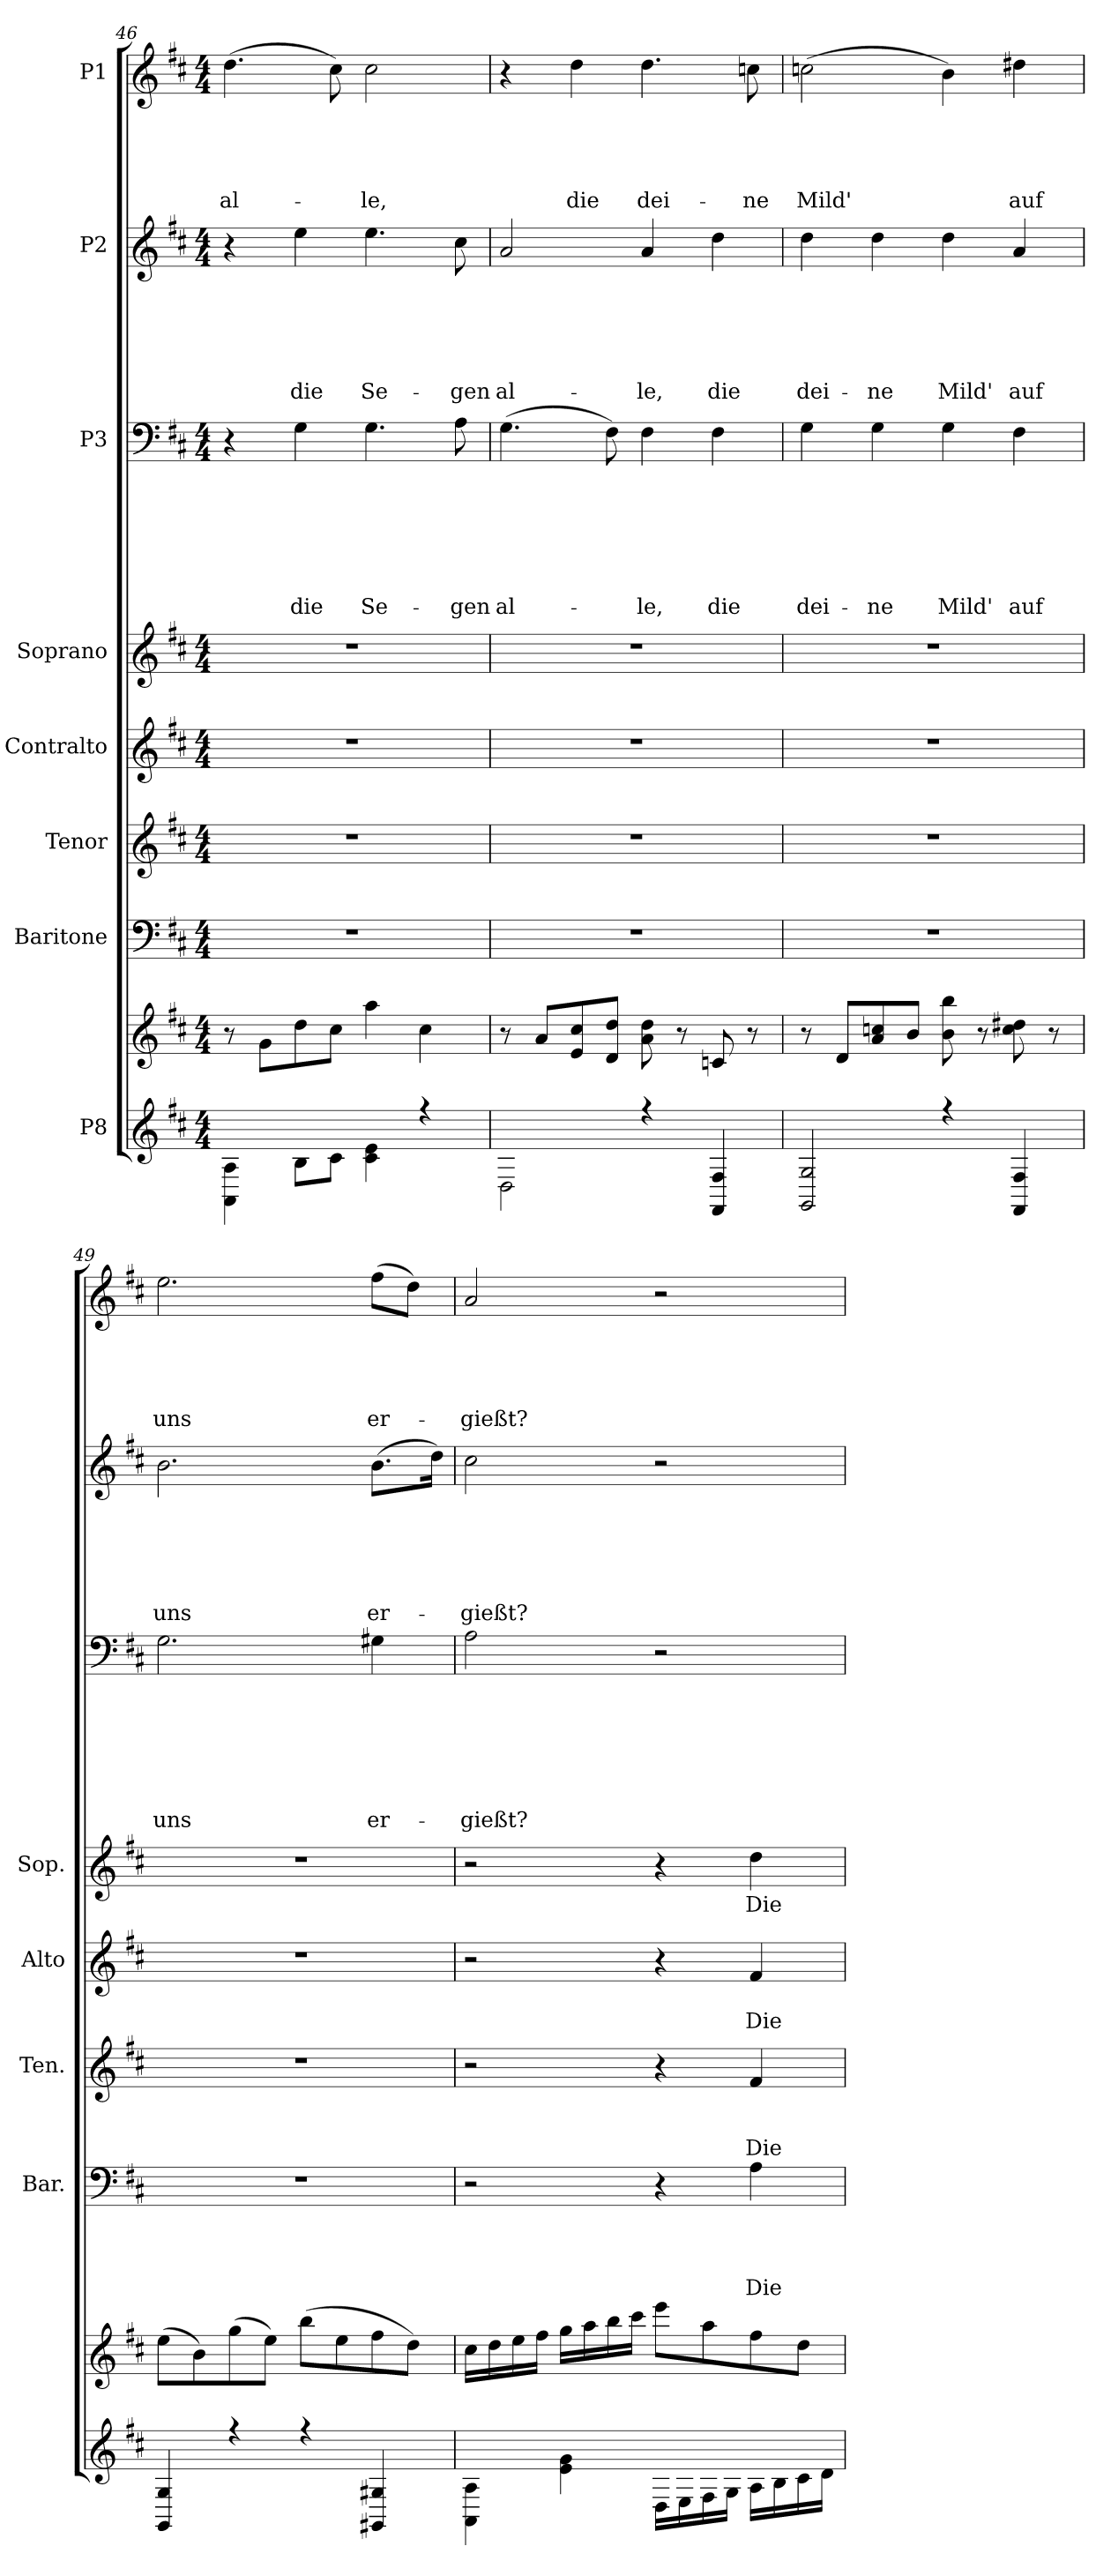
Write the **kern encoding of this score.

**kern	**kern	**kern	**text	**text	**text	**text	**kern	**text	**text	**text	**kern	**text	**text	**kern	**text	**kern	**text	**text	**text	**text	**text	**text	**text	**kern	**text	**text	**text	**text	**text	**text	**kern	**text	**text	**text	**text	**text
*part8	*part8	*part7	*part7	*part7	*part7	*part7	*part6	*part6	*part6	*part6	*part5	*part5	*part5	*part4	*part4	*part3	*part3	*part3	*part3	*part3	*part3	*part3	*part3	*part2	*part2	*part2	*part2	*part2	*part2	*part2	*part1	*part1	*part1	*part1	*part1	*part1
*staff9	*staff8	*staff7	*staff7	*staff7	*staff7	*staff7	*staff6	*staff6	*staff6	*staff6	*staff5	*staff5	*staff5	*staff4	*staff4	*staff3	*staff3	*staff3	*staff3	*staff3	*staff3	*staff3	*staff3	*staff2	*staff2	*staff2	*staff2	*staff2	*staff2	*staff2	*staff1	*staff1	*staff1	*staff1	*staff1	*staff1
*I"P8	*	*I"Baritone	*	*	*	*	*I"Tenor	*	*	*	*I"Contralto	*	*	*I"Soprano	*	*I"P3	*	*	*	*	*	*	*	*I"P2	*	*	*	*	*	*	*I"P1	*	*	*	*	*
*	*	*I'Bar.	*	*	*	*	*I'Ten.	*	*	*	*I'Alto	*	*	*I'Sop.	*	*	*	*	*	*	*	*	*	*	*	*	*	*	*	*	*	*	*	*	*	*
*clefG2	*clefG2	*clefF4	*	*	*	*	*clefG2	*	*	*	*clefG2	*	*	*clefG2	*	*clefF4	*	*	*	*	*	*	*	*clefG2	*	*	*	*	*	*	*clefG2	*	*	*	*	*
*	*	*	*	*	*	*	*ITrd7c12	*	*	*	*	*	*	*	*	*	*	*	*	*	*	*	*	*ITrd7c12	*	*	*	*	*	*	*	*	*	*	*	*
*k[f#c#]	*k[f#c#]	*k[f#c#]	*	*	*	*	*k[f#c#]	*	*	*	*k[f#c#]	*	*	*k[f#c#]	*	*k[f#c#]	*	*	*	*	*	*	*	*k[f#c#]	*	*	*	*	*	*	*k[f#c#]	*	*	*	*	*
*D:	*D:	*D:	*	*	*	*	*D:	*	*	*	*D:	*	*	*D:	*	*D:	*	*	*	*	*	*	*	*D:	*	*	*	*	*	*	*D:	*	*	*	*	*
*M4/4	*M4/4	*M4/4	*	*	*	*	*M4/4	*	*	*	*M4/4	*	*	*M4/4	*	*M4/4	*	*	*	*	*	*	*	*M4/4	*	*	*	*	*	*	*M4/4	*	*	*	*	*
=46	=46	=46	=46	=46	=46	=46	=46	=46	=46	=46	=46	=46	=46	=46	=46	=46	=46	=46	=46	=46	=46	=46	=46	=46	=46	=46	=46	=46	=46	=46	=46	=46	=46	=46	=46	=46
*^	*^	*	*	*	*	*	*	*	*	*	*	*	*	*	*	*	*	*	*	*	*	*	*	*	*	*	*	*	*	*	*	*	*	*	*	*
*	*	*	*^	*	*	*	*	*	*	*	*	*	*	*	*	*	*	*	*	*	*	*	*	*	*	*	*	*	*	*	*	*	*	*	*	*	*	*
!	!	!	!	!	!	!	!	!	!	!	!	!	!	!	!	!	!	!	!	!	!	!	!	!	!	!	!	!	!	!	!	!	!	!	!	!	!	!	!LO:LY:b
4AA\ 4A\	1ryy	1ryy	1ryy	8r	1r	.	.	.	.	1r	.	.	.	1r	.	.	1r	.	4r	.	.	.	.	.	.	.	4r	.	.	.	.	.	.	(>4.dd\	.	.	.	.	al-
.	.	.	.	8g\L	.	.	.	.	.	.	.	.	.	.	.	.	.	.	.	.	.	.	.	.	.	.	.	.	.	.	.	.	.	.	.	.	.	.	.
!	!	!	!	!	!	!	!	!	!	!	!	!	!	!	!	!	!	!	!	!	!	!	!	!	!	!LO:LY:b	!	!	!	!	!	!	!LO:LY:b	!	!	!	!	!	!
8B\L	.	.	.	8dd\	.	.	.	.	.	.	.	.	.	.	.	.	.	.	4G\	.	.	.	.	.	.	die	4e\	.	.	.	.	.	die	.	.	.	.	.	.
8c#\J	.	.	.	8cc#\J	.	.	.	.	.	.	.	.	.	.	.	.	.	.	.	.	.	.	.	.	.	.	.	.	.	.	.	.	.	8cc#\)	.	.	.	.	.
!	!	!	!	!	!	!	!	!	!	!	!	!	!	!	!	!	!	!	!	!	!	!	!	!	!	!LO:LY:b	!	!	!	!	!	!	!LO:LY:b	!	!	!	!	!	!LO:LY:b
4c#\ 4e\	.	.	.	4aa\	.	.	.	.	.	.	.	.	.	.	.	.	.	.	4.G\	.	.	.	.	.	.	Se-	4.e\	.	.	.	.	.	Se-	2cc#\	.	.	.	.	-le,
4r	.	.	.	4cc#\	.	.	.	.	.	.	.	.	.	.	.	.	.	.	.	.	.	.	.	.	.	.	.	.	.	.	.	.	.	.	.	.	.	.	.
!	!	!	!	!	!	!	!	!	!	!	!	!	!	!	!	!	!	!	!	!	!	!	!	!	!	!LO:LY:b	!	!	!	!	!	!	!LO:LY:b	!	!	!	!	!	!
.	.	.	.	.	.	.	.	.	.	.	.	.	.	.	.	.	.	.	8A\	.	.	.	.	.	.	-gen	8c#\	.	.	.	.	.	-gen	.	.	.	.	.	.
=47	=47	=47	=47	=47	=47	=47	=47	=47	=47	=47	=47	=47	=47	=47	=47	=47	=47	=47	=47	=47	=47	=47	=47	=47	=47	=47	=47	=47	=47	=47	=47	=47	=47	=47	=47	=47	=47	=47	=47
!	!	!	!	!	!	!	!	!	!	!	!	!	!	!	!	!	!	!	!	!	!	!	!	!	!	!LO:LY:b	!	!	!	!	!	!	!LO:LY:b	!	!	!	!	!	!
2D\	1ryy	1ryy	1ryy	8r	1r	.	.	.	.	1r	.	.	.	1r	.	.	1r	.	(>4.G\	.	.	.	.	.	.	al-	2A/	.	.	.	.	.	al-	4r	.	.	.	.	.
.	.	.	.	8a/L	.	.	.	.	.	.	.	.	.	.	.	.	.	.	.	.	.	.	.	.	.	.	.	.	.	.	.	.	.	.	.	.	.	.	.
!	!	!	!	!	!	!	!	!	!	!	!	!	!	!	!	!	!	!	!	!	!	!	!	!	!	!	!	!	!	!	!	!	!	!	!	!	!	!	!LO:LY:b
.	.	.	.	8e/ 8cc#/	.	.	.	.	.	.	.	.	.	.	.	.	.	.	.	.	.	.	.	.	.	.	.	.	.	.	.	.	.	4dd\	.	.	.	.	die
.	.	.	.	8d/ 8dd/J	.	.	.	.	.	.	.	.	.	.	.	.	.	.	8F#\)	.	.	.	.	.	.	.	.	.	.	.	.	.	.	.	.	.	.	.	.
!	!	!	!	!	!	!	!	!	!	!	!	!	!	!	!	!	!	!	!	!	!	!	!	!	!	!LO:LY:b	!	!	!	!	!	!	!LO:LY:b	!	!	!	!	!	!LO:LY:b
4r	.	.	.	8a\ 8dd\	.	.	.	.	.	.	.	.	.	.	.	.	.	.	4F#\	.	.	.	.	.	.	-le,	4A/	.	.	.	.	.	-le,	4.dd\	.	.	.	.	dei-
.	.	.	.	8r	.	.	.	.	.	.	.	.	.	.	.	.	.	.	.	.	.	.	.	.	.	.	.	.	.	.	.	.	.	.	.	.	.	.	.
!	!	!	!	!	!	!	!	!	!	!	!	!	!	!	!	!	!	!	!	!	!	!	!	!	!	!LO:LY:b	!	!	!	!	!	!	!LO:LY:b	!	!	!	!	!	!
4FF#/ 4F#/	.	.	.	8cn/	.	.	.	.	.	.	.	.	.	.	.	.	.	.	4F#\	.	.	.	.	.	.	die	4d\	.	.	.	.	.	die	.	.	.	.	.	.
!	!	!	!	!	!	!	!	!	!	!	!	!	!	!	!	!	!	!	!	!	!	!	!	!	!	!	!	!	!	!	!	!	!	!	!	!	!	!	!LO:LY:b
.	.	.	.	8r	.	.	.	.	.	.	.	.	.	.	.	.	.	.	.	.	.	.	.	.	.	.	.	.	.	.	.	.	.	8ccn\	.	.	.	.	-ne
!!LO:PB:g=z
=48	=48	=48	=48	=48	=48	=48	=48	=48	=48	=48	=48	=48	=48	=48	=48	=48	=48	=48	=48	=48	=48	=48	=48	=48	=48	=48	=48	=48	=48	=48	=48	=48	=48	=48	=48	=48	=48	=48	=48
!	!	!	!	!	!	!	!	!	!	!	!	!	!	!	!	!	!	!	!	!	!	!	!	!	!	!LO:LY:b	!	!	!	!	!	!	!LO:LY:b	!	!	!	!	!	!LO:LY:b
2GG/ 2G/	1ryy	1ryy	1ryy	8r	1r	.	.	.	.	1r	.	.	.	1r	.	.	1r	.	4G\	.	.	.	.	.	.	dei-	4d\	.	.	.	.	.	dei-	(>2ccn\	.	.	.	.	Mild'
.	.	.	.	8d/L	.	.	.	.	.	.	.	.	.	.	.	.	.	.	.	.	.	.	.	.	.	.	.	.	.	.	.	.	.	.	.	.	.	.	.
!	!	!	!	!	!	!	!	!	!	!	!	!	!	!	!	!	!	!	!	!	!	!	!	!	!	!LO:LY:b	!	!	!	!	!	!	!LO:LY:b	!	!	!	!	!	!
.	.	.	.	8a/ 8ccn/	.	.	.	.	.	.	.	.	.	.	.	.	.	.	4G\	.	.	.	.	.	.	-ne	4d\	.	.	.	.	.	-ne	.	.	.	.	.	.
.	.	.	.	8b/J	.	.	.	.	.	.	.	.	.	.	.	.	.	.	.	.	.	.	.	.	.	.	.	.	.	.	.	.	.	.	.	.	.	.	.
!	!	!	!	!	!	!	!	!	!	!	!	!	!	!	!	!	!	!	!	!	!	!	!	!	!	!LO:LY:b	!	!	!	!	!	!	!LO:LY:b	!	!	!	!	!	!
4r	.	.	.	8b\ 8bb\	.	.	.	.	.	.	.	.	.	.	.	.	.	.	4G\	.	.	.	.	.	.	Mild'	4d\	.	.	.	.	.	Mild'	4b\)	.	.	.	.	.
.	.	.	.	8r	.	.	.	.	.	.	.	.	.	.	.	.	.	.	.	.	.	.	.	.	.	.	.	.	.	.	.	.	.	.	.	.	.	.	.
!	!	!	!	!	!	!	!	!	!	!	!	!	!	!	!	!	!	!	!	!	!	!	!	!	!	!LO:LY:b	!	!	!	!	!	!	!LO:LY:b	!	!	!	!	!	!LO:LY:b
4FF#/ 4F#/	.	.	.	8cc\ 8dd#X\	.	.	.	.	.	.	.	.	.	.	.	.	.	.	4F#\	.	.	.	.	.	.	auf	4A/	.	.	.	.	.	auf	4dd#X\	.	.	.	.	auf
.	.	.	.	8r	.	.	.	.	.	.	.	.	.	.	.	.	.	.	.	.	.	.	.	.	.	.	.	.	.	.	.	.	.	.	.	.	.	.	.
=49	=49	=49	=49	=49	=49	=49	=49	=49	=49	=49	=49	=49	=49	=49	=49	=49	=49	=49	=49	=49	=49	=49	=49	=49	=49	=49	=49	=49	=49	=49	=49	=49	=49	=49	=49	=49	=49	=49	=49
!	!	!	!	!	!	!	!	!	!	!	!	!	!	!	!	!	!	!	!	!	!	!	!	!	!	!LO:LY:b	!	!	!	!	!	!	!LO:LY:b	!	!	!	!	!	!LO:LY:b
4GG/ 4G/	1ryy	1ryy	1ryy	(>8ee\L	1r	.	.	.	.	1r	.	.	.	1r	.	.	1r	.	2.G\	.	.	.	.	.	.	uns	2.B\	.	.	.	.	.	uns	2.ee\	.	.	.	.	uns
.	.	.	.	8b\)	.	.	.	.	.	.	.	.	.	.	.	.	.	.	.	.	.	.	.	.	.	.	.	.	.	.	.	.	.	.	.	.	.	.	.
4r	.	.	.	(>8gg\	.	.	.	.	.	.	.	.	.	.	.	.	.	.	.	.	.	.	.	.	.	.	.	.	.	.	.	.	.	.	.	.	.	.	.
.	.	.	.	8ee\J)	.	.	.	.	.	.	.	.	.	.	.	.	.	.	.	.	.	.	.	.	.	.	.	.	.	.	.	.	.	.	.	.	.	.	.
4r	.	.	.	(>8bb\L	.	.	.	.	.	.	.	.	.	.	.	.	.	.	.	.	.	.	.	.	.	.	.	.	.	.	.	.	.	.	.	.	.	.	.
.	.	.	.	8ee\	.	.	.	.	.	.	.	.	.	.	.	.	.	.	.	.	.	.	.	.	.	.	.	.	.	.	.	.	.	.	.	.	.	.	.
!	!	!	!	!	!	!	!	!	!	!	!	!	!	!	!	!	!	!	!	!	!	!	!	!	!	!LO:LY:b	!	!	!	!	!	!	!LO:LY:b	!	!	!	!	!	!LO:LY:b
4GG#X/ 4G#X/	.	.	.	8ff#\	.	.	.	.	.	.	.	.	.	.	.	.	.	.	4G#X\	.	.	.	.	.	.	er-	(>8.B\L	.	.	.	.	.	er-	(>8ff#\L	.	.	.	.	er-
.	.	.	.	8dd\J)	.	.	.	.	.	.	.	.	.	.	.	.	.	.	.	.	.	.	.	.	.	.	.	.	.	.	.	.	.	8dd\J)	.	.	.	.	.
.	.	.	.	.	.	.	.	.	.	.	.	.	.	.	.	.	.	.	.	.	.	.	.	.	.	.	16d\Jk)	.	.	.	.	.	.	.	.	.	.	.	.
=50	=50	=50	=50	=50	=50	=50	=50	=50	=50	=50	=50	=50	=50	=50	=50	=50	=50	=50	=50	=50	=50	=50	=50	=50	=50	=50	=50	=50	=50	=50	=50	=50	=50	=50	=50	=50	=50	=50	=50
!	!	!	!	!	!	!	!	!	!	!	!	!	!	!	!	!	!	!	!	!	!	!	!	!	!	!LO:LY:b	!	!	!	!	!	!	!LO:LY:b	!	!	!	!	!	!LO:LY:b
4AA\ 4A\	1ryy	1ryy	1ryy	16cc#\LL	2r	.	.	.	.	2r	.	.	.	2r	.	.	2r	.	2A\	.	.	.	.	.	.	-gießt?	2c#\	.	.	.	.	.	-gießt?	2a/	.	.	.	.	-gießt?
.	.	.	.	16dd\	.	.	.	.	.	.	.	.	.	.	.	.	.	.	.	.	.	.	.	.	.	.	.	.	.	.	.	.	.	.	.	.	.	.	.
.	.	.	.	16ee\	.	.	.	.	.	.	.	.	.	.	.	.	.	.	.	.	.	.	.	.	.	.	.	.	.	.	.	.	.	.	.	.	.	.	.
.	.	.	.	16ff#\JJ	.	.	.	.	.	.	.	.	.	.	.	.	.	.	.	.	.	.	.	.	.	.	.	.	.	.	.	.	.	.	.	.	.	.	.
4e\ 4g\	.	.	.	16gg\LL	.	.	.	.	.	.	.	.	.	.	.	.	.	.	.	.	.	.	.	.	.	.	.	.	.	.	.	.	.	.	.	.	.	.	.
.	.	.	.	16aa\	.	.	.	.	.	.	.	.	.	.	.	.	.	.	.	.	.	.	.	.	.	.	.	.	.	.	.	.	.	.	.	.	.	.	.
.	.	.	.	16bb\	.	.	.	.	.	.	.	.	.	.	.	.	.	.	.	.	.	.	.	.	.	.	.	.	.	.	.	.	.	.	.	.	.	.	.
.	.	.	.	16ccc#\JJ	.	.	.	.	.	.	.	.	.	.	.	.	.	.	.	.	.	.	.	.	.	.	.	.	.	.	.	.	.	.	.	.	.	.	.
16D\LL	.	.	.	8eee\L	4r	.	.	.	.	4r	.	.	.	4r	.	.	4r	.	2r	.	.	.	.	.	.	.	2r	.	.	.	.	.	.	2r	.	.	.	.	.
16E\	.	.	.	.	.	.	.	.	.	.	.	.	.	.	.	.	.	.	.	.	.	.	.	.	.	.	.	.	.	.	.	.	.	.	.	.	.	.	.
16F#\	.	.	.	8aa\	.	.	.	.	.	.	.	.	.	.	.	.	.	.	.	.	.	.	.	.	.	.	.	.	.	.	.	.	.	.	.	.	.	.	.
16G\JJ	.	.	.	.	.	.	.	.	.	.	.	.	.	.	.	.	.	.	.	.	.	.	.	.	.	.	.	.	.	.	.	.	.	.	.	.	.	.	.
!	!	!	!	!	!	!	!	!	!LO:LY:b	!	!	!	!LO:LY:b	!	!	!LO:LY:b	!	!LO:LY:b	!	!	!	!	!	!	!	!	!	!	!	!	!	!	!	!	!	!	!	!	!
16A\LL	.	.	.	8ff#\	4A\	.	.	.	Die	4F#/	.	.	Die	4f#/	.	Die	4dd\	Die	.	.	.	.	.	.	.	.	.	.	.	.	.	.	.	.	.	.	.	.	.
16B\	.	.	.	.	.	.	.	.	.	.	.	.	.	.	.	.	.	.	.	.	.	.	.	.	.	.	.	.	.	.	.	.	.	.	.	.	.	.	.
16c#\	.	.	.	8dd\J	.	.	.	.	.	.	.	.	.	.	.	.	.	.	.	.	.	.	.	.	.	.	.	.	.	.	.	.	.	.	.	.	.	.	.
16d\JJ	.	.	.	.	.	.	.	.	.	.	.	.	.	.	.	.	.	.	.	.	.	.	.	.	.	.	.	.	.	.	.	.	.	.	.	.	.	.	.
*v	*v	*	*	*	*	*	*	*	*	*	*	*	*	*	*	*	*	*	*	*	*	*	*	*	*	*	*	*	*	*	*	*	*	*	*	*	*	*	*
*	*v	*v	*v	*	*	*	*	*	*	*	*	*	*	*	*	*	*	*	*	*	*	*	*	*	*	*	*	*	*	*	*	*	*	*	*	*	*	*
=	=	=	=	=	=	=	=	=	=	=	=	=	=	=	=	=	=	=	=	=	=	=	=	=	=	=	=	=	=	=	=	=	=	=	=	=
*-	*-	*-	*-	*-	*-	*-	*-	*-	*-	*-	*-	*-	*-	*-	*-	*-	*-	*-	*-	*-	*-	*-	*-	*-	*-	*-	*-	*-	*-	*-	*-	*-	*-	*-	*-	*-
